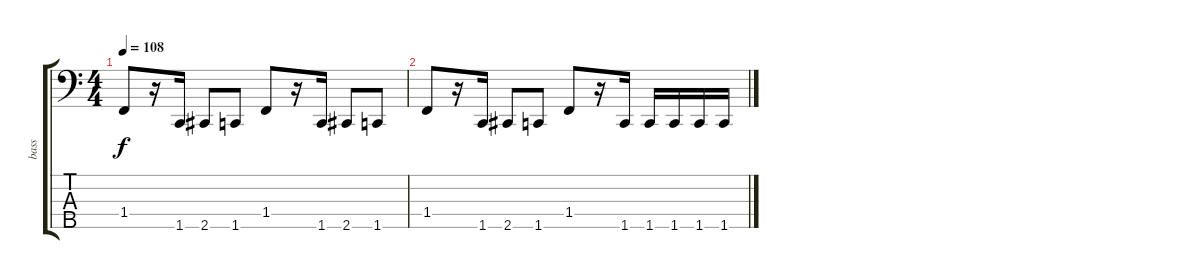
\track ("bass" "bass") {instrument electricbasspick}
\staff {score tabs}
\tuning (G2 D2 A1 E1 B0) {hide}
\ts (4 4)
\tempo 108
\clef f4
\ks c
1.4.8{dy f} r.16 1.5.16 2.5.8 1.5.8 1.4.8 r.16 1.5.16 2.5.8 1.5.8 |
1.4.8 r.16 1.5.16 2.5.8 1.5.8 1.4.8 r.16 1.5.16 1.5.16 1.5.16 1.5.16 1.5.16
